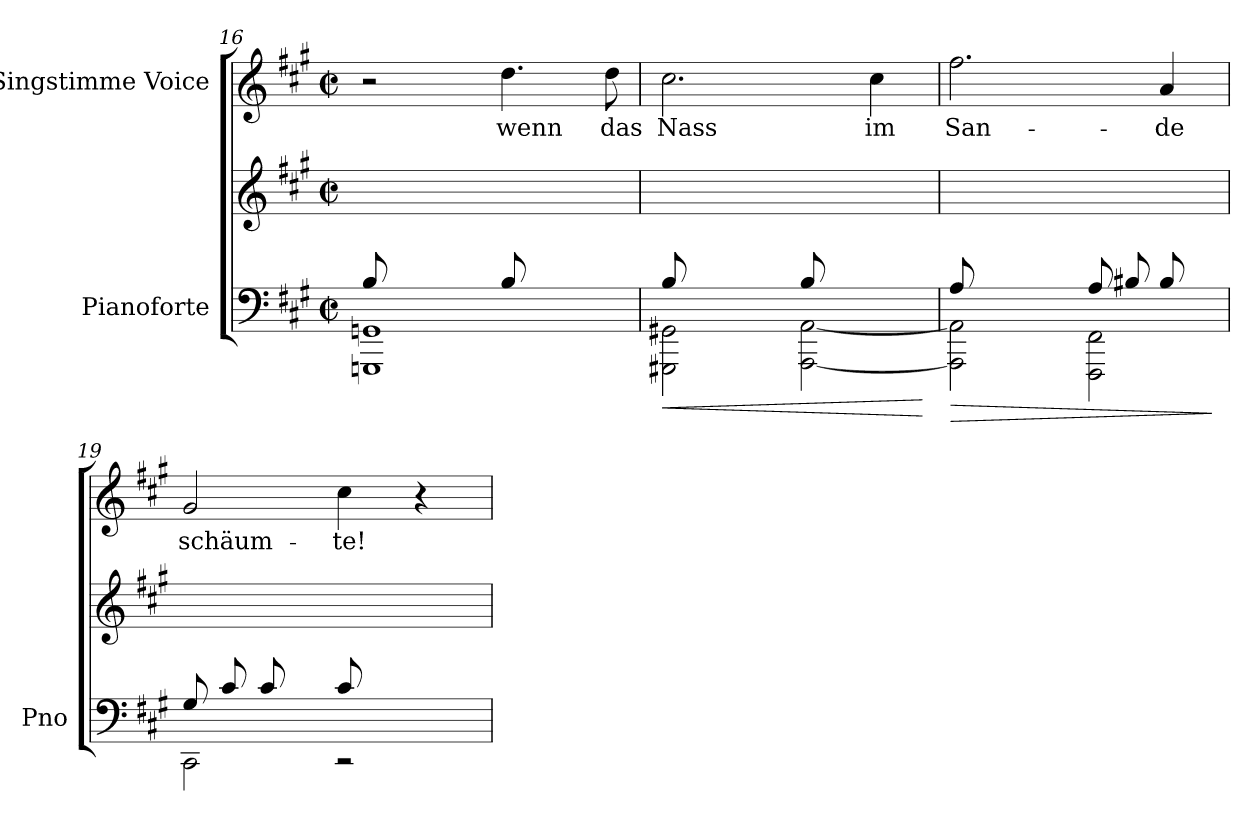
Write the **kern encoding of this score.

**kern	**kern	**dynam	**kern	**text
*part2	*part2	*part2	*part1	*part1
*staff3	*staff2	*staff2/3	*staff1	*staff1
*I"Pianoforte	*	*	*I"Singstimme Voice	*
*I'Pno	*	*	*	*
*clefF4	*clefG2	*	*clefG2	*
*k[f#c#g#]	*k[f#c#g#]	*	*k[f#c#g#]	*
*M2/2	*M2/2	*	*M2/2	*
*met(c|)	*met(c|)	*	*met(c|)	*
=16	=16	=16	=16	=16
*^	*	*	*	*
8B/L	1GGGn 1GGn	8ryy	.	2r	.
4.ryy	.	8f#\	.	.	.
.	.	8f#\	.	.	.
.	.	8b\J	.	.	.
8B/L	.	8ryy	.	4.dd\	wenn
4.ryy	.	8fn\	.	.	.
.	.	8f\	.	.	.
.	.	8b\J	.	8dd\	das
=17	=17	=17	=17	=17	=17
!	!	!	!LO:HP:b=2	!	!
8B/L	2GGG#X\ 2GG#X\	8ryy	<	2.cc#\	Nass
4.ryy	.	8e#X\	.	.	.
.	.	8e#\	.	.	.
.	.	8b\J	.	.	.
8B/L	[2AAA\ [<2AA\	8ryy	.	.	.
4.ryy	.	8e#\	.	.	.
.	.	8e#\	.	4cc#\	im
.	.	8g#\J	.	.	.
*v	*v	*	*	*	*
.	.	[	.	.
=18	=18	=18	=18	=18
!	!	!LO:HP:b=2	!	!
*^	*	*	*	*
8A/L	2AAA\] 2AA\]	8ryy	>	2.ff#\	San-
4.ryy	.	8f#\	.	.	.
.	.	8f#\	.	.	.
.	.	8a\J	.	.	.
8A/L	2FFF#\ 2FF#\	4.ryy	.	.	.
8B#X/	.	.	.	.	.
8B#/	.	.	.	4a/	-de
8ryy	.	8d#X\J	.	.	.
*v	*v	*	*	*	*
.	.	]	.	.
=19	=19	=19	=19	=19
*^	*	*	*	*
8G#/L	2CC#\	4.ryy	.	2g#/	schäum-
8c#/	.	.	.	.	.
8c#/	.	.	.	.	.
8ryy	.	8e#X\J	.	.	.
8c#/L	2r	8ryy	.	4cc#\	-te!
4.ryy	.	8e#\	.	.	.
.	.	8e#\	.	4r	.
.	.	8g#\J	.	.	.
*v	*v	*	*	*	*
=	=	=	=	=
*-	*-	*-	*-	*-
